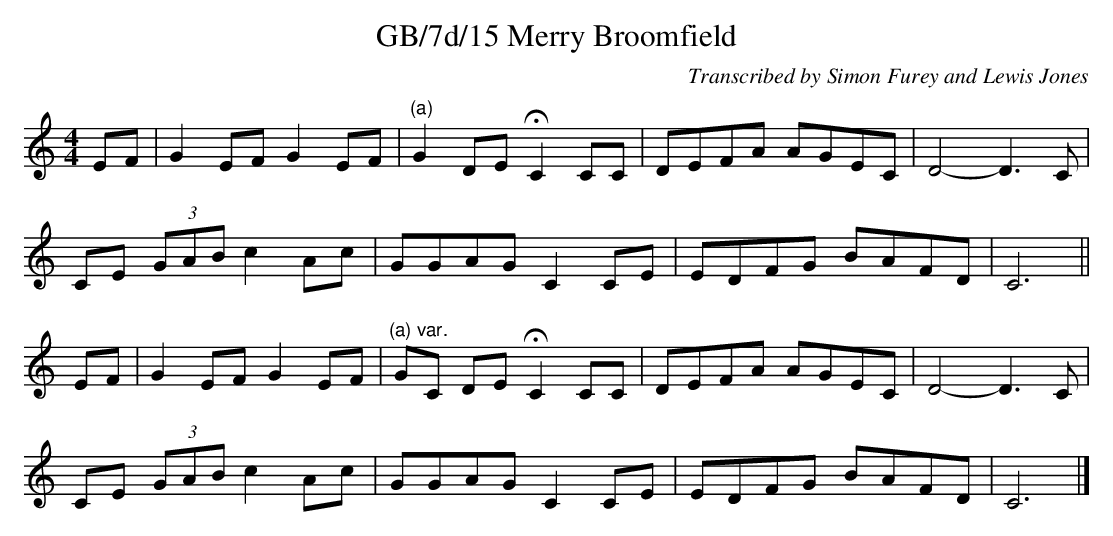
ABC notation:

X:1
T:GB/7d/15 Merry Broomfield
C:Transcribed by Simon Furey and Lewis Jones
L:1/8
M:4/4
K:C
EF | G2 EF G2 EF |"^(a)" G2 DE !fermata!C2 CC | DEFA AGEC | D4- D3 C |$ CE (3GAB c2 Ac | GGAG C2 CE | EDFG BAFD | C6 ||$ EF | G2 EF G2 EF |"^(a) var." GC DE !fermata!C2 CC | DEFA AGEC |
D4- D3 C |$ CE (3GAB c2 Ac | GGAG C2 CE | EDFG BAFD | C6 |]
